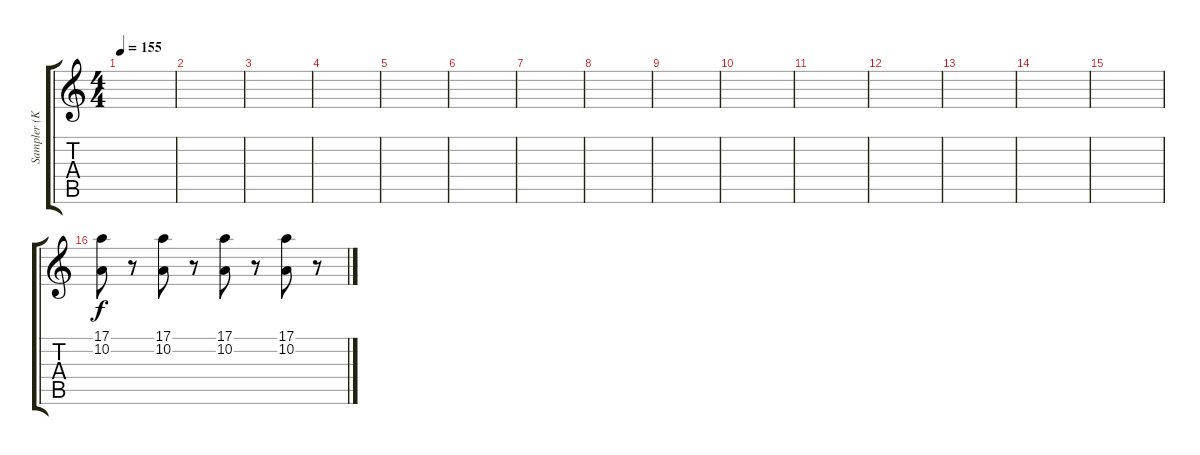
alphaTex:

\track ("Sampler (Korg M3)" "Sampler (K") {instrument tremolostrings}
\staff {score tabs}
\tuning (E4 B3 G3 D3 A2 E2) {hide}
\ts (4 4)
\tempo 155
\clef g2
\ks c
|
|
|
|
|
|
|
|
|
|
|
|
|
|
|
(17.1 10.2).8 r.8 (17.1 10.2).8 r.8 (17.1 10.2).8 r.8 (17.1 10.2).8 r.8
